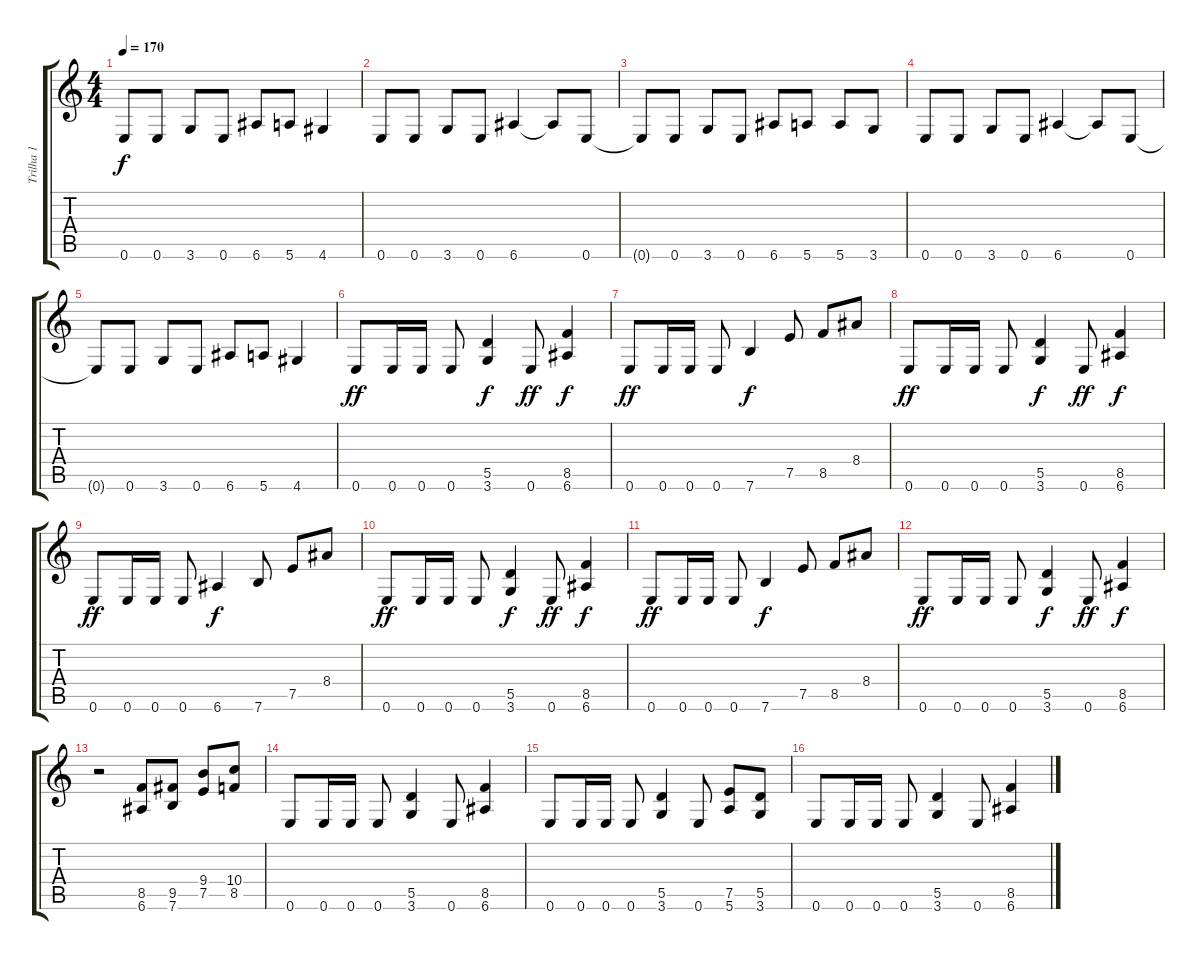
\track ("Trilha 1" "Trilha 1") {instrument distortionguitar}
\staff {score tabs}
\tuning (E4 B3 G3 D3 A2 E2) {hide}
\ts (4 4)
\tempo 170
\clef g2
\ks c
0.6{t}.8{dy f} 0.6.8 3.6.8 0.6.8 6.6.8 5.6.8 4.6.4 |
0.6.8 0.6.8 3.6.8 0.6.8 6.6.4 6.6{t}.8 0.6.8 |
0.6{t}.8 0.6.8 3.6.8 0.6.8 6.6.8 5.6.8 5.6.8 3.6.8 |
0.6.8 0.6.8 3.6.8 0.6.8 6.6.4 6.6{t}.8 0.6.8 |
0.6{t}.8 0.6.8 3.6.8 0.6.8 6.6.8 5.6.8 4.6.4 |
0.6.8{dy ff} 0.6.16 0.6.16 0.6.8 (5.5 3.6).4{dy f} 0.6.8{dy ff} (8.5 6.6).4{dy f} |
0.6.8{dy ff} 0.6.16 0.6.16 0.6.8 7.6.4{dy f} 7.5.8 8.5.8 8.4.8 |
0.6.8{dy ff} 0.6.16 0.6.16 0.6.8 (5.5 3.6).4{dy f} 0.6.8{dy ff} (8.5 6.6).4{dy f} |
0.6.8{dy ff} 0.6.16 0.6.16 0.6.8 6.6.4{dy f} 7.6.8 7.5.8 8.4.8 |
0.6.8{dy ff} 0.6.16 0.6.16 0.6.8 (5.5 3.6).4{dy f} 0.6.8{dy ff} (8.5 6.6).4{dy f} |
0.6.8{dy ff} 0.6.16 0.6.16 0.6.8 7.6.4{dy f} 7.5.8 8.5.8 8.4.8 |
0.6.8{dy ff} 0.6.16 0.6.16 0.6.8 (5.5 3.6).4{dy f} 0.6.8{dy ff} (8.5 6.6).4{dy f} |
r.2 (8.5 6.6).8 (9.5 7.6).8 (9.4 7.5).8 (10.4 8.5).8 |
0.6.8 0.6.16 0.6.16 0.6.8 (5.5 3.6).4 0.6.8 (8.5 6.6).4 |
0.6.8 0.6.16 0.6.16 0.6.8 (5.5 3.6).4 0.6.8 (7.5 5.6).8 (5.5 3.6).8 |
0.6.8 0.6.16 0.6.16 0.6.8 (5.5 3.6).4 0.6.8 (8.5 6.6).4
